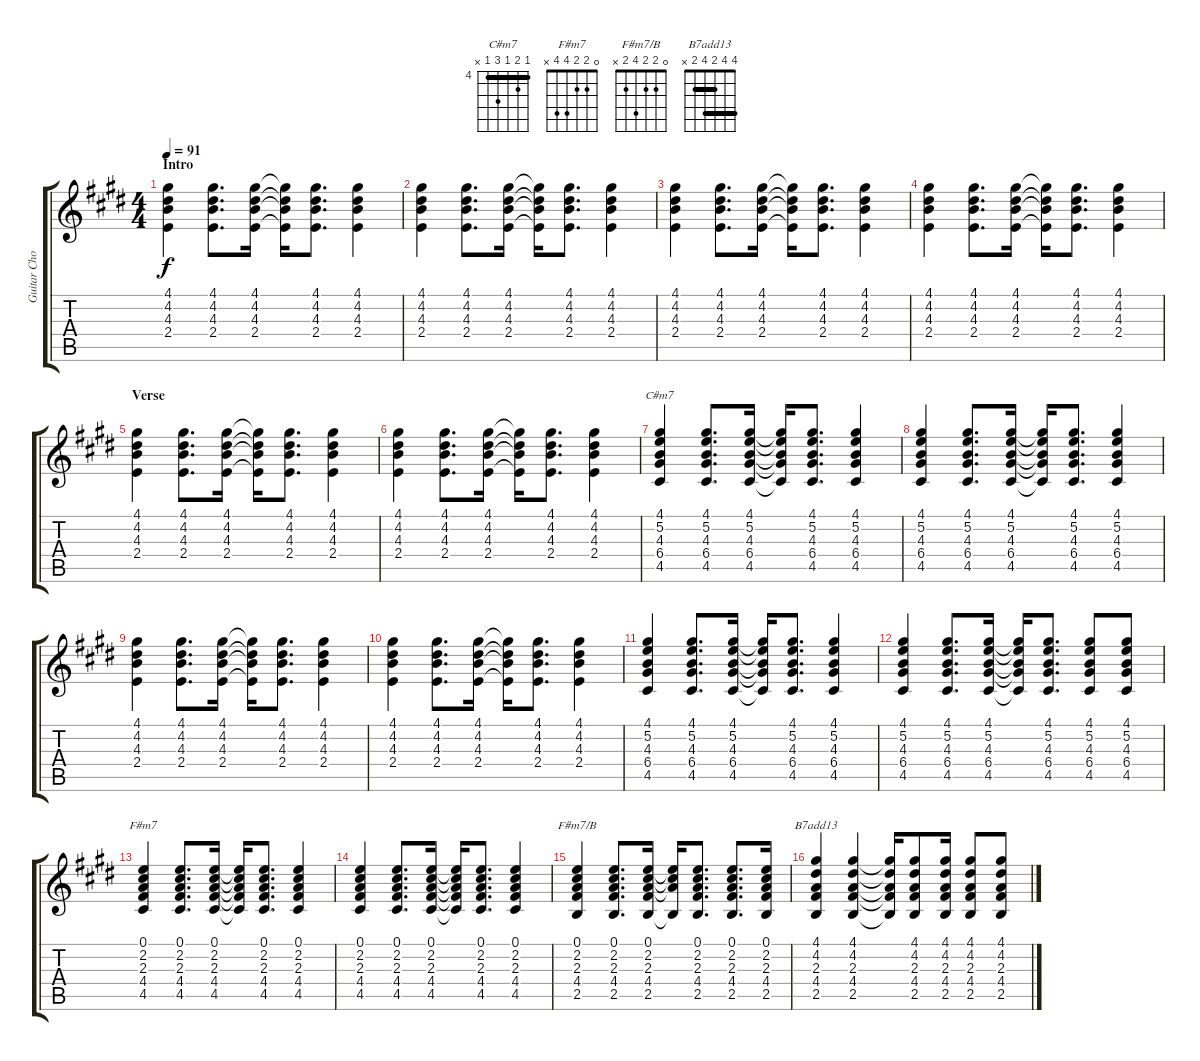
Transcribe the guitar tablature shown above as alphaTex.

\track ("Guitar Chords" "Guitar Cho") {instrument electricguitarmuted}
\staff {score tabs}
\tuning (E4 B3 G3 D3 A2 E2) {hide}
\chord ("C#m7" 4 5 4 6 4 x) {firstfret 4 barre 4}
\chord ("F#m7" 0 2 2 4 4 x)
\chord ("F#m7/B" 0 2 2 4 2 x)
\chord ("B7add13" 4 4 2 4 2 x) {barre (2 4)}
\ts (4 4)
\section ("" "Intro")
\tempo 91
\clef g2
\ks e
(4.1 4.2 4.3 2.4).4{dy f instrument electricguitarmuted} (4.1 4.2 4.3 2.4).8{d} (4.1 4.2 4.3 2.4).16 (4.1{t} 4.2{t} 4.3{t} 2.4{t}).16 (4.1 4.2 4.3 2.4).8{d} (4.1 4.2 4.3 2.4).4 |
(4.1 4.2 4.3 2.4).4 (4.1 4.2 4.3 2.4).8{d} (4.1 4.2 4.3 2.4).16 (4.1{t} 4.2{t} 4.3{t} 2.4{t}).16 (4.1 4.2 4.3 2.4).8{d} (4.1 4.2 4.3 2.4).4 |
(4.1 4.2 4.3 2.4).4 (4.1 4.2 4.3 2.4).8{d} (4.1 4.2 4.3 2.4).16 (4.1{t} 4.2{t} 4.3{t} 2.4{t}).16 (4.1 4.2 4.3 2.4).8{d} (4.1 4.2 4.3 2.4).4 |
(4.1 4.2 4.3 2.4).4 (4.1 4.2 4.3 2.4).8{d} (4.1 4.2 4.3 2.4).16 (4.1{t} 4.2{t} 4.3{t} 2.4{t}).16 (4.1 4.2 4.3 2.4).8{d} (4.1 4.2 4.3 2.4).4 |
\section ("" "Verse")
(4.1 4.2 4.3 2.4).4 (4.1 4.2 4.3 2.4).8{d} (4.1 4.2 4.3 2.4).16 (4.1{t} 4.2{t} 4.3{t} 2.4{t}).16 (4.1 4.2 4.3 2.4).8{d} (4.1 4.2 4.3 2.4).4 |
(4.1 4.2 4.3 2.4).4 (4.1 4.2 4.3 2.4).8{d} (4.1 4.2 4.3 2.4).16 (4.1{t} 4.2{t} 4.3{t} 2.4{t}).16 (4.1 4.2 4.3 2.4).8{d} (4.1 4.2 4.3 2.4).4 |
(4.1 5.2 4.3 6.4 4.5).4{ch "C#m7"} (4.1 5.2 4.3 6.4 4.5).8{d} (4.1 5.2 4.3 6.4 4.5).16 (4.1{t} 5.2{t} 4.3{t} 6.4{t} 4.5{t}).16 (4.1 5.2 4.3 6.4 4.5).8{d} (4.1 5.2 4.3 6.4 4.5).4 |
(4.1 5.2 4.3 6.4 4.5).4 (4.1 5.2 4.3 6.4 4.5).8{d} (4.1 5.2 4.3 6.4 4.5).16 (4.1{t} 5.2{t} 4.3{t} 6.4{t} 4.5{t}).16 (4.1 5.2 4.3 6.4 4.5).8{d} (4.1 5.2 4.3 6.4 4.5).4 |
(4.1 4.2 4.3 2.4).4 (4.1 4.2 4.3 2.4).8{d} (4.1 4.2 4.3 2.4).16 (4.1{t} 4.2{t} 4.3{t} 2.4{t}).16 (4.1 4.2 4.3 2.4).8{d} (4.1 4.2 4.3 2.4).4 |
(4.1 4.2 4.3 2.4).4 (4.1 4.2 4.3 2.4).8{d} (4.1 4.2 4.3 2.4).16 (4.1{t} 4.2{t} 4.3{t} 2.4{t}).16 (4.1 4.2 4.3 2.4).8{d} (4.1 4.2 4.3 2.4).4 |
(4.1 5.2 4.3 6.4 4.5).4 (4.1 5.2 4.3 6.4 4.5).8{d} (4.1 5.2 4.3 6.4 4.5).16 (4.1{t} 5.2{t} 4.3{t} 6.4{t} 4.5{t}).16 (4.1 5.2 4.3 6.4 4.5).8{d} (4.1 5.2 4.3 6.4 4.5).4 |
(4.1 5.2 4.3 6.4 4.5).4 (4.1 5.2 4.3 6.4 4.5).8{d} (4.1 5.2 4.3 6.4 4.5).16 (4.1{t} 5.2{t} 4.3{t} 6.4{t} 4.5{t}).16 (4.1 5.2 4.3 6.4 4.5).8{d} (4.1 5.2 4.3 6.4 4.5).8 (4.1 5.2 4.3 6.4 4.5).8 |
(0.1 2.2 2.3 4.4 4.5).4{ch "F#m7"} (0.1 2.2 2.3 4.4 4.5).8{d} (0.1 2.2 2.3 4.4 4.5).16 (0.1{t} 2.2{t} 2.3{t} 4.4{t} 4.5{t}).16 (0.1 2.2 2.3 4.4 4.5).8{d} (0.1 2.2 2.3 4.4 4.5).4 |
(0.1 2.2 2.3 4.4 4.5).4 (0.1 2.2 2.3 4.4 4.5).8{d} (0.1 2.2 2.3 4.4 4.5).16 (0.1{t} 2.2{t} 2.3{t} 4.4{t} 4.5{t}).16 (0.1 2.2 2.3 4.4 4.5).8{d} (0.1 2.2 2.3 4.4 4.5).4 |
(0.1 2.2 2.3 4.4 2.5).4{ch "F#m7/B"} (0.1 2.2 2.3 4.4 2.5).8{d} (0.1 2.2 2.3 4.4 2.5).16 (0.1{t} 2.2{t} 2.3{t} 2.5{t}).16 (0.1 2.2 2.3 4.4 2.5).8{d} (0.1 2.2 2.3 4.4 2.5).8{d} (0.1 2.2 2.3 4.4 2.5).16 |
(4.1 4.2 2.3 4.4 2.5).4{ch "B7add13"} (4.1 4.2 2.3 4.4 2.5).4 (4.1{t} 4.2{t} 2.3{t} 4.4{t} 2.5{t}).16 (4.1 4.2 2.3 4.4 2.5).8 (4.1 4.2 2.3 4.4 2.5).16 (4.1 4.2 2.3 4.4 2.5).8 (4.1 4.2 2.3 4.4 2.5).8
